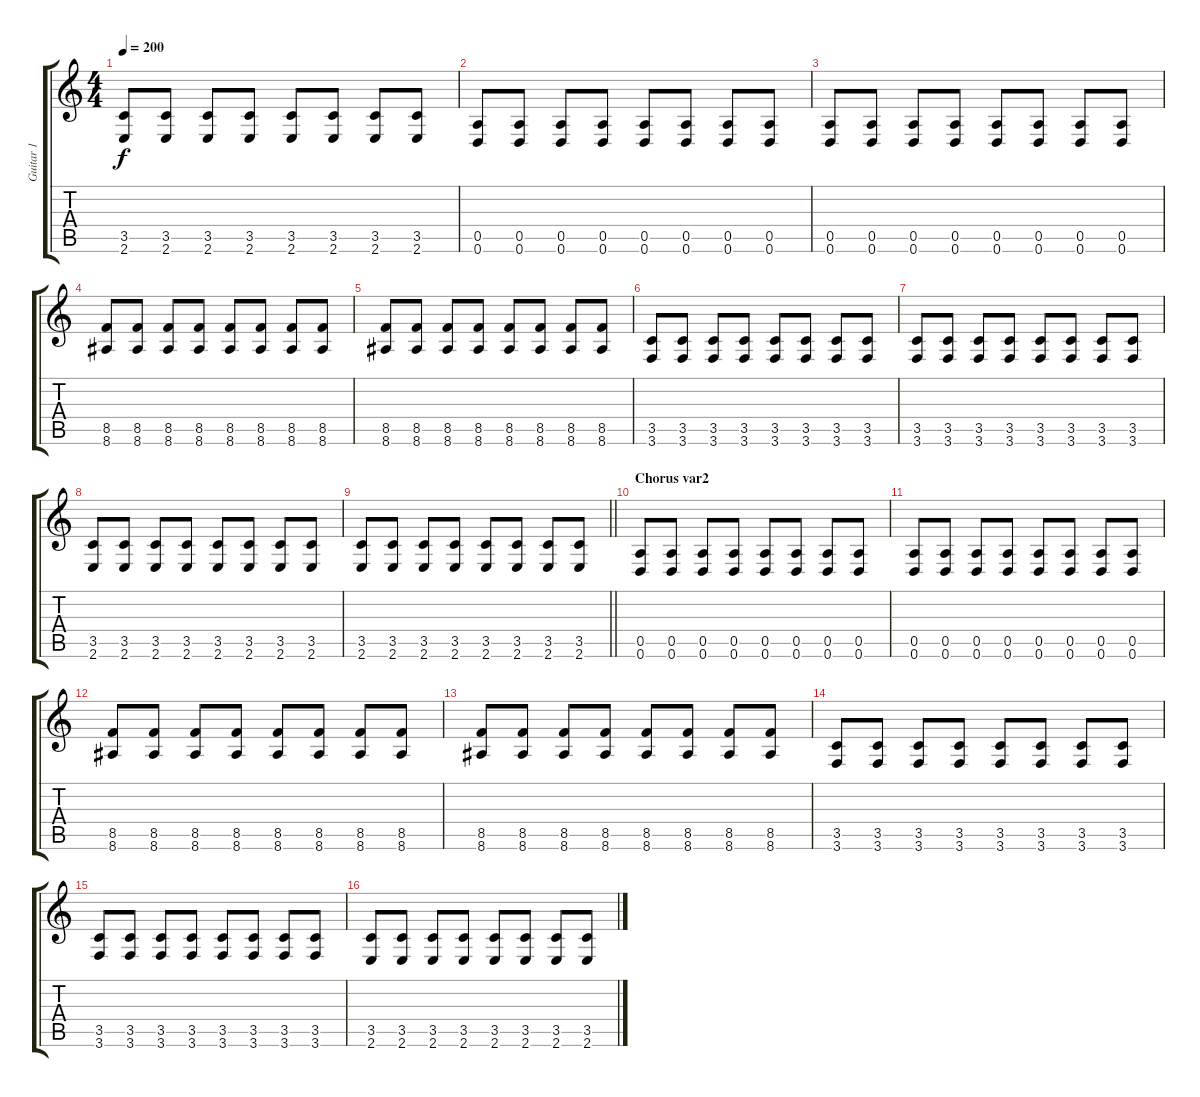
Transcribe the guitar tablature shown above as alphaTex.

\track ("Guitar 1" "Guitar 1") {instrument distortionguitar}
\staff {score tabs}
\tuning (E4 B3 G3 D3 A2 D2) {hide}
\ts (4 4)
\tempo 200
\clef g2
\ks c
(3.5 2.6).8{dy f} (3.5 2.6).8 (3.5 2.6).8 (3.5 2.6).8 (3.5 2.6).8 (3.5 2.6).8 (3.5 2.6).8 (3.5 2.6).8 |
(0.5 0.6).8 (0.5 0.6).8 (0.5 0.6).8 (0.5 0.6).8 (0.5 0.6).8 (0.5 0.6).8 (0.5 0.6).8 (0.5 0.6).8 |
(0.5 0.6).8 (0.5 0.6).8 (0.5 0.6).8 (0.5 0.6).8 (0.5 0.6).8 (0.5 0.6).8 (0.5 0.6).8 (0.5 0.6).8 |
(8.5 8.6).8 (8.5 8.6).8 (8.5 8.6).8 (8.5 8.6).8 (8.5 8.6).8 (8.5 8.6).8 (8.5 8.6).8 (8.5 8.6).8 |
(8.5 8.6).8 (8.5 8.6).8 (8.5 8.6).8 (8.5 8.6).8 (8.5 8.6).8 (8.5 8.6).8 (8.5 8.6).8 (8.5 8.6).8 |
(3.5 3.6).8 (3.5 3.6).8 (3.5 3.6).8 (3.5 3.6).8 (3.5 3.6).8 (3.5 3.6).8 (3.5 3.6).8 (3.5 3.6).8 |
(3.5 3.6).8 (3.5 3.6).8 (3.5 3.6).8 (3.5 3.6).8 (3.5 3.6).8 (3.5 3.6).8 (3.5 3.6).8 (3.5 3.6).8 |
(3.5 2.6).8 (3.5 2.6).8 (3.5 2.6).8 (3.5 2.6).8 (3.5 2.6).8 (3.5 2.6).8 (3.5 2.6).8 (3.5 2.6).8 |
\barLineRight lightlight
(3.5 2.6).8 (3.5 2.6).8 (3.5 2.6).8 (3.5 2.6).8 (3.5 2.6).8 (3.5 2.6).8 (3.5 2.6).8 (3.5 2.6).8 |
\section ("" "Chorus var2")
(0.5 0.6).8 (0.5 0.6).8 (0.5 0.6).8 (0.5 0.6).8 (0.5 0.6).8 (0.5 0.6).8 (0.5 0.6).8 (0.5 0.6).8 |
(0.5 0.6).8 (0.5 0.6).8 (0.5 0.6).8 (0.5 0.6).8 (0.5 0.6).8 (0.5 0.6).8 (0.5 0.6).8 (0.5 0.6).8 |
(8.5 8.6).8 (8.5 8.6).8 (8.5 8.6).8 (8.5 8.6).8 (8.5 8.6).8 (8.5 8.6).8 (8.5 8.6).8 (8.5 8.6).8 |
(8.5 8.6).8 (8.5 8.6).8 (8.5 8.6).8 (8.5 8.6).8 (8.5 8.6).8 (8.5 8.6).8 (8.5 8.6).8 (8.5 8.6).8 |
(3.5 3.6).8 (3.5 3.6).8 (3.5 3.6).8 (3.5 3.6).8 (3.5 3.6).8 (3.5 3.6).8 (3.5 3.6).8 (3.5 3.6).8 |
(3.5 3.6).8 (3.5 3.6).8 (3.5 3.6).8 (3.5 3.6).8 (3.5 3.6).8 (3.5 3.6).8 (3.5 3.6).8 (3.5 3.6).8 |
(3.5 2.6).8 (3.5 2.6).8 (3.5 2.6).8 (3.5 2.6).8 (3.5 2.6).8 (3.5 2.6).8 (3.5 2.6).8 (3.5 2.6).8
